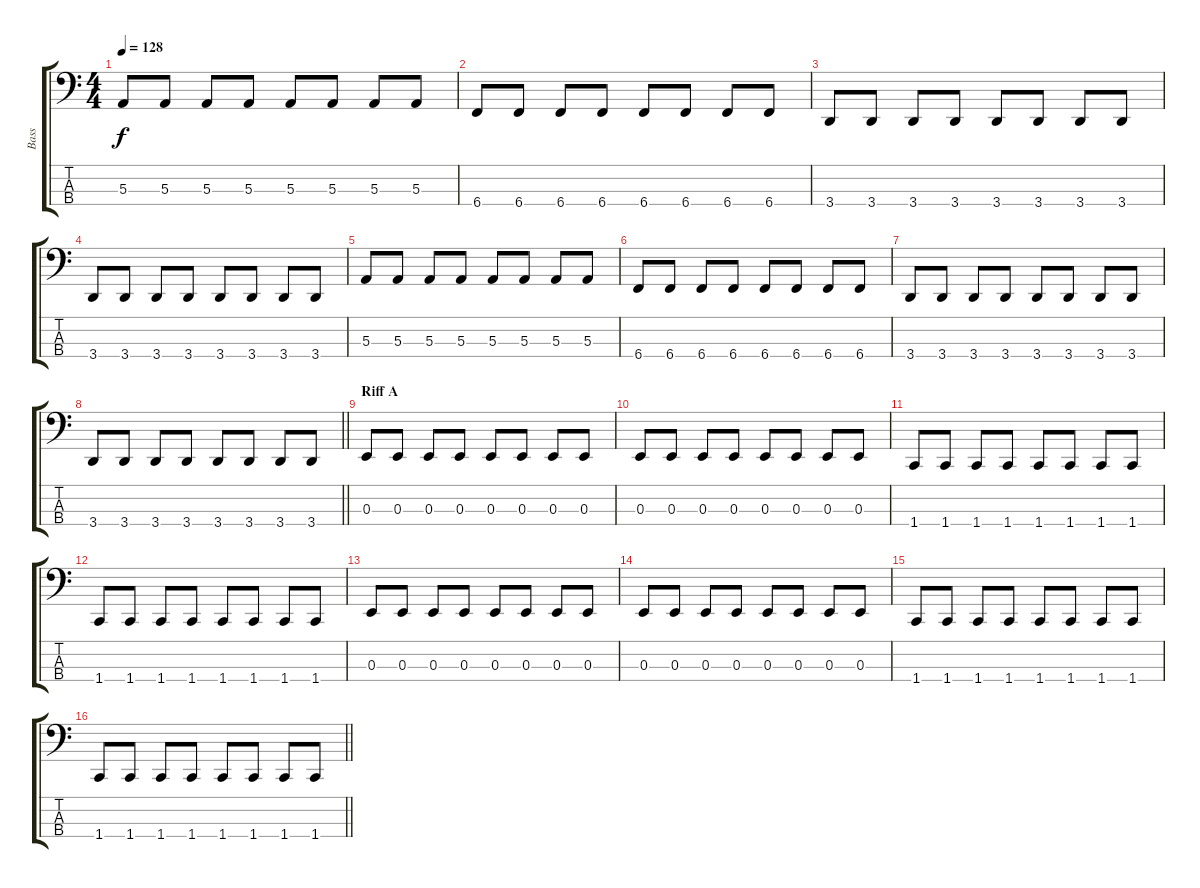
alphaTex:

\track ("Bass" "Bass") {instrument electricbassfinger}
\staff {score tabs}
\tuning (D2 A1 E1 B0) {hide}
\ts (4 4)
\section ("" "")
\tempo 128
\clef f4
\ks c
5.3.8{dy f} 5.3.8 5.3.8 5.3.8 5.3.8 5.3.8 5.3.8 5.3.8 |
6.4.8 6.4.8 6.4.8 6.4.8 6.4.8 6.4.8 6.4.8 6.4.8 |
3.4.8 3.4.8 3.4.8 3.4.8 3.4.8 3.4.8 3.4.8 3.4.8 |
3.4.8 3.4.8 3.4.8 3.4.8 3.4.8 3.4.8 3.4.8 3.4.8 |
5.3.8 5.3.8 5.3.8 5.3.8 5.3.8 5.3.8 5.3.8 5.3.8 |
6.4.8 6.4.8 6.4.8 6.4.8 6.4.8 6.4.8 6.4.8 6.4.8 |
3.4.8 3.4.8 3.4.8 3.4.8 3.4.8 3.4.8 3.4.8 3.4.8 |
\barLineRight lightlight
3.4.8 3.4.8 3.4.8 3.4.8 3.4.8 3.4.8 3.4.8 3.4.8 |
\section ("" "Riff A")
0.3.8 0.3.8 0.3.8 0.3.8 0.3.8 0.3.8 0.3.8 0.3.8 |
0.3.8 0.3.8 0.3.8 0.3.8 0.3.8 0.3.8 0.3.8 0.3.8 |
1.4.8 1.4.8 1.4.8 1.4.8 1.4.8 1.4.8 1.4.8 1.4.8 |
1.4.8 1.4.8 1.4.8 1.4.8 1.4.8 1.4.8 1.4.8 1.4.8 |
0.3.8 0.3.8 0.3.8 0.3.8 0.3.8 0.3.8 0.3.8 0.3.8 |
0.3.8 0.3.8 0.3.8 0.3.8 0.3.8 0.3.8 0.3.8 0.3.8 |
1.4.8 1.4.8 1.4.8 1.4.8 1.4.8 1.4.8 1.4.8 1.4.8 |
\barLineRight lightlight
1.4.8 1.4.8 1.4.8 1.4.8 1.4.8 1.4.8 1.4.8 1.4.8
